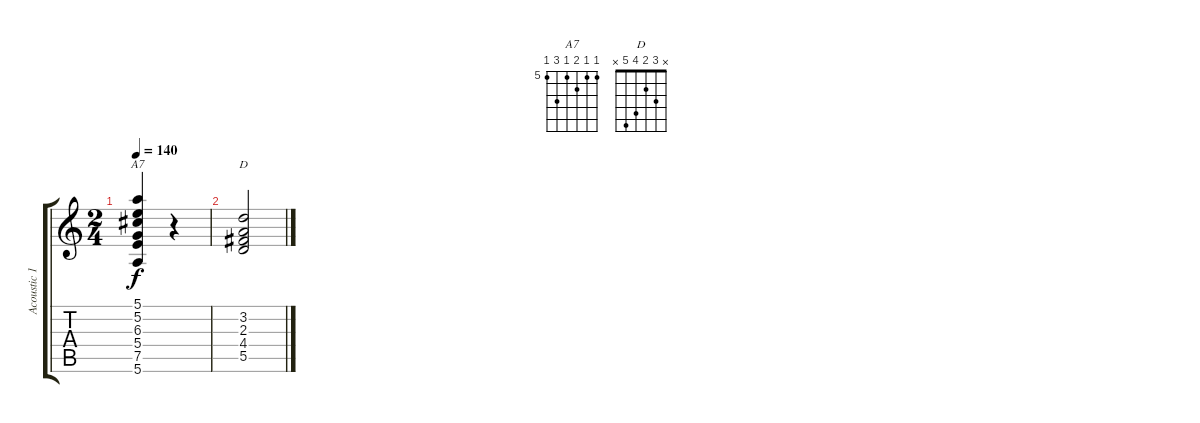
\track ("Acoustic 1" "Acoustic 1") {instrument acousticguitarsteel}
\staff {score tabs}
\tuning (E4 B3 G3 D3 A2 E2) {hide}
\chord ("A7" 5 5 6 5 7 5) {firstfret 5}
\chord ("D" x 3 2 4 5 x)
\ts (2 4)
\tempo 140
\clef g2
\ks c
(5.1 5.2 6.3 5.4 7.5 5.6).4{ch "A7" dy f} r.4 |
(3.2 2.3 4.4 5.5).2{ch "D"}
